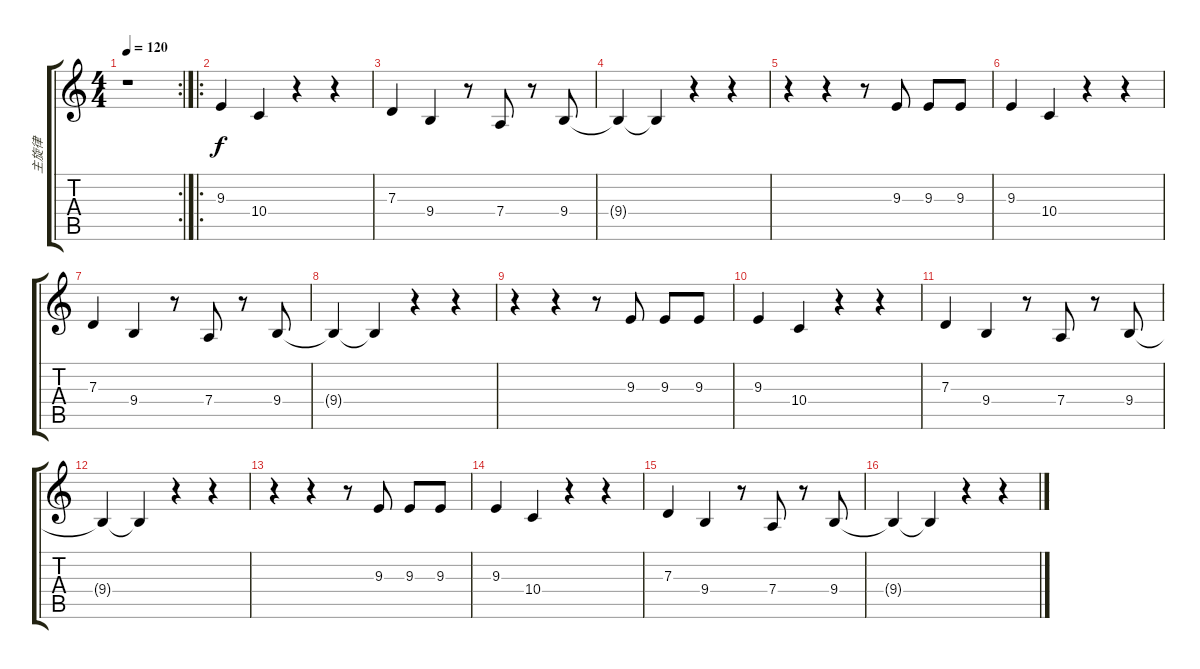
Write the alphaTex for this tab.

\track ("主旋律" "主旋律") {instrument flute}
\staff {score tabs}
\tuning (E4 B3 G3 D3 A2 E2) {hide}
\rc 2
\ts (4 4)
\tempo 120
\clef g2
\ks c
r.1{dy f} |
\ro
9.3.4 10.4.4 r.4 r.4 |
7.3.4 9.4.4 r.8 7.4.8 r.8 9.4.8 |
9.4{t}.4 9.4{t}.4 r.4 r.4 |
r.4 r.4 r.8 9.3.8 9.3.8 9.3.8 |
9.3.4 10.4.4 r.4 r.4 |
7.3.4 9.4.4 r.8 7.4.8 r.8 9.4.8 |
9.4{t}.4 9.4{t}.4 r.4 r.4 |
r.4 r.4 r.8 9.3.8 9.3.8 9.3.8 |
9.3.4 10.4.4 r.4 r.4 |
7.3.4 9.4.4 r.8 7.4.8 r.8 9.4.8 |
9.4{t}.4 9.4{t}.4 r.4 r.4 |
r.4 r.4 r.8 9.3.8 9.3.8 9.3.8 |
9.3.4 10.4.4 r.4 r.4 |
7.3.4 9.4.4 r.8 7.4.8 r.8 9.4.8 |
9.4{t}.4 9.4{t}.4 r.4 r.4
